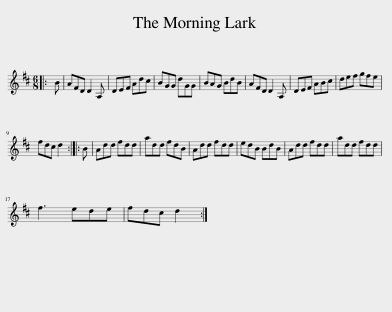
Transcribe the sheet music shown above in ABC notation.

X:1
L:1/8
M:6/8
I:linebreak $
K:D
V:1 treble
V:1
|: B | AFD D2 A, | DEF Adc | BGG dGG | BAG BdB | %5
 AFD D2 A, | DEF ABc | def gfe |$ fdc d2 :: B | %10
 Add fdd | add fdB | Add fdd | edB BdB | Add fdd | %15
 add fdd |$ f3 ede | fdc d2 :| %18
